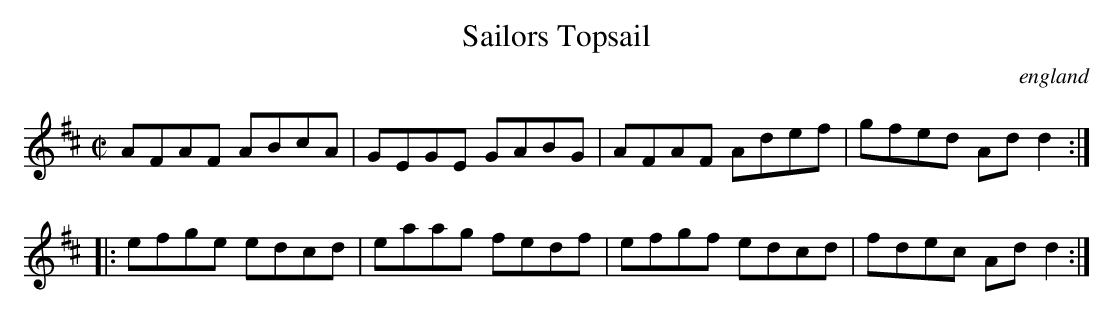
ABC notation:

X:1
T:Sailors Topsail
O:england
M:C|
K:D
AFAF ABcA|GEGE GABG| AFAF Adef|gfed Add2:|
|:efge edcd|eaag fedf|efgf edcd|fdec Add2:|
